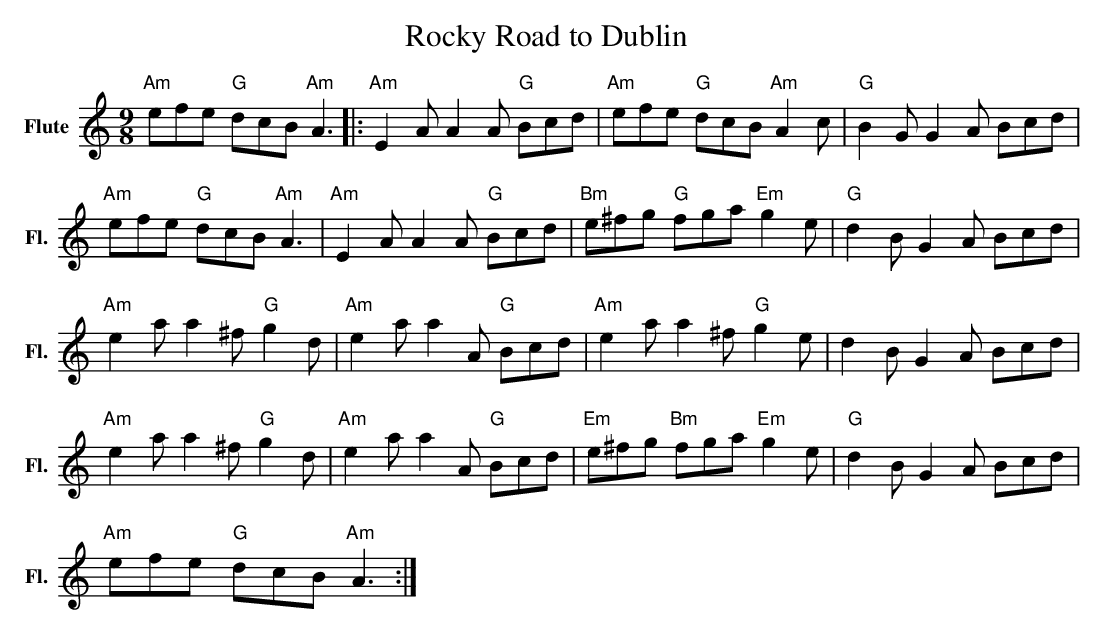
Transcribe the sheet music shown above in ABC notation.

X:1
T:Rocky Road to Dublin
L:1/8
M:9/8
K:C
V:1 treble nm="Flute" snm="Fl."
V:1
"Am" efe "G" dcB "Am" A3 |: "Am" E2 A A2 A"G" Bcd | "Am" efe"G" dcB"Am" A2 c | "G" B2 G G2 A Bcd | %4
"Am" efe "G" dcB "Am" A3 | "Am" E2 A A2 A"G" Bcd  | "Bm" e^fg"G" fga"Em" g2 e | "G" d2 B G2 A Bcd | %8
"Am" e2 a a2 ^f "G" g2 d | "Am" e2 a a2 A"G" Bcd | "Am" e2 a a2 ^f"G" g2 e | d2 B G2 A Bcd | %12
"Am" e2 a a2 ^f "G" g2 d | "Am" e2 a a2 A"G" Bcd | "Em" e^fg "Bm" fga "Em" g2 e | "G" d2 B G2 A Bcd | %16
"Am" efe "G" dcB "Am" A3 :| %17
